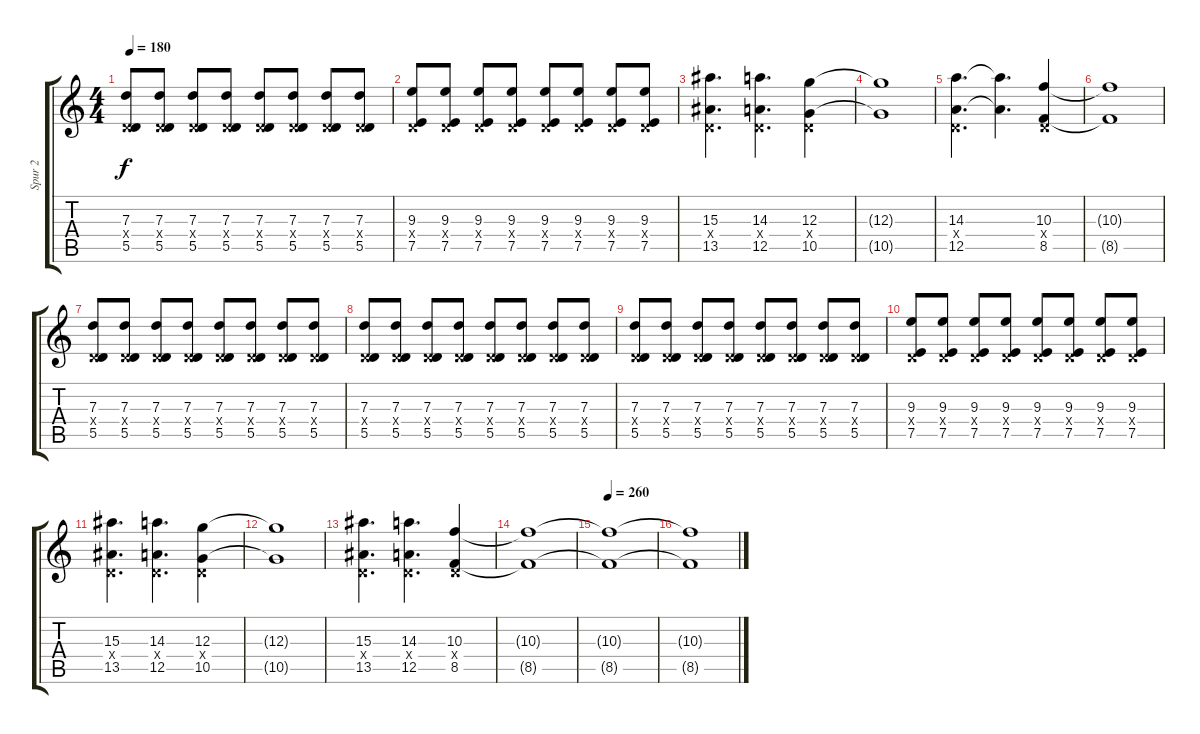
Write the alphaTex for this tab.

\track ("Spur 2" "Spur 2") {instrument distortionguitar}
\staff {score tabs}
\tuning (E4 B3 G3 D3 A2 D2) {hide}
\ts (4 4)
\tempo 180
\clef g2
\ks c
(7.3 0.4{x} 5.5).8{dy f} (7.3 0.4{x} 5.5).8 (7.3 0.4{x} 5.5).8 (7.3 0.4{x} 5.5).8 (7.3 0.4{x} 5.5).8 (7.3 0.4{x} 5.5).8 (7.3 0.4{x} 5.5).8 (7.3 0.4{x} 5.5).8 |
(9.3 0.4{x} 7.5).8 (9.3 0.4{x} 7.5).8 (9.3 0.4{x} 7.5).8 (9.3 0.4{x} 7.5).8 (9.3 0.4{x} 7.5).8 (9.3 0.4{x} 7.5).8 (9.3 0.4{x} 7.5).8 (9.3 0.4{x} 7.5).8 |
(15.3 0.4{x} 13.5).4{d} (14.3 0.4{x} 12.5).4{d} (12.3 0.4{x} 10.5).4 |
(12.3{t} 10.5{t}).1 |
(14.3 0.4{x} 12.5).4{d} (14.3{t} 12.5{t}).4{d} (10.3 0.4{x} 8.5).4 |
(10.3{t} 8.5{t}).1 |
(7.3 0.4{x} 5.5).8 (7.3 0.4{x} 5.5).8 (7.3 0.4{x} 5.5).8 (7.3 0.4{x} 5.5).8 (7.3 0.4{x} 5.5).8 (7.3 0.4{x} 5.5).8 (7.3 0.4{x} 5.5).8 (7.3 0.4{x} 5.5).8 |
(7.3 0.4{x} 5.5).8 (7.3 0.4{x} 5.5).8 (7.3 0.4{x} 5.5).8 (7.3 0.4{x} 5.5).8 (7.3 0.4{x} 5.5).8 (7.3 0.4{x} 5.5).8 (7.3 0.4{x} 5.5).8 (7.3 0.4{x} 5.5).8 |
(7.3 0.4{x} 5.5).8 (7.3 0.4{x} 5.5).8 (7.3 0.4{x} 5.5).8 (7.3 0.4{x} 5.5).8 (7.3 0.4{x} 5.5).8 (7.3 0.4{x} 5.5).8 (7.3 0.4{x} 5.5).8 (7.3 0.4{x} 5.5).8 |
(9.3 0.4{x} 7.5).8 (9.3 0.4{x} 7.5).8 (9.3 0.4{x} 7.5).8 (9.3 0.4{x} 7.5).8 (9.3 0.4{x} 7.5).8 (9.3 0.4{x} 7.5).8 (9.3 0.4{x} 7.5).8 (9.3 0.4{x} 7.5).8 |
(15.3 0.4{x} 13.5).4{d} (14.3 0.4{x} 12.5).4{d} (12.3 0.4{x} 10.5).4 |
(12.3{t} 10.5{t}).1 |
(15.3 0.4{x} 13.5).4{d} (14.3 0.4{x} 12.5).4{d} (10.3 0.4{x} 8.5).4 |
(10.3{t} 8.5{t}).1 |
\tempo 260
(10.3{t} 8.5{t}).1 |
(10.3{t} 8.5{t}).1
